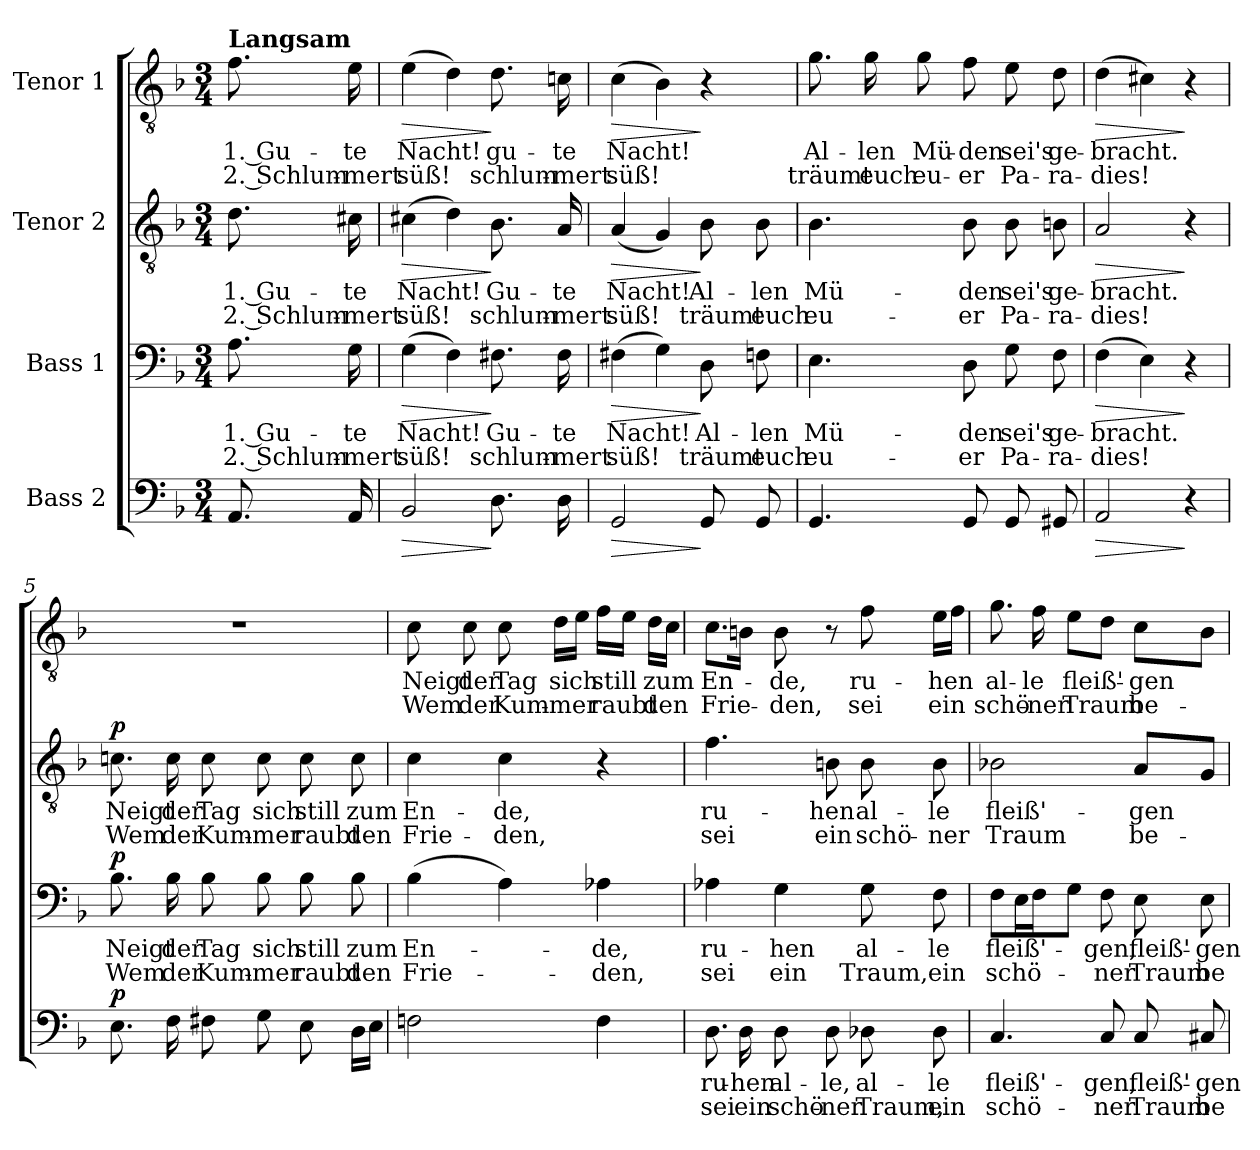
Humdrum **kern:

**kern	**text	**text	**dynam	**kern	**text	**text	**dynam	**kern	**text	**text	**dynam	**kern	**text	**text	**dynam
*part4	*part4	*part4	*part4	*part3	*part3	*part3	*part3	*part2	*part2	*part2	*part2	*part1	*part1	*part1	*part1
*staff4	*staff4	*staff4	*staff4	*staff3	*staff3	*staff3	*staff3	*staff2	*staff2	*staff2	*staff2	*staff1	*staff1	*staff1	*staff1
*I"Bass 2	*	*	*	*I"Bass 1	*	*	*	*I"Tenor 2	*	*	*	*I"Tenor 1	*	*	*
*clefF4	*	*	*	*clefF4	*	*	*	*clefGv2	*	*	*	*clefGv2	*	*	*
*k[b-]	*	*	*	*k[b-]	*	*	*	*k[b-]	*	*	*	*k[b-]	*	*	*
*M3/4	*	*	*	*M3/4	*	*	*	*M3/4	*	*	*	*M3/4	*	*	*
=	=	=	=	=	=	=	=	=	=	=	=	=	=	=	=
!	!	!	!	!	!	!	!	!	!	!	!	!LO:TX:a:B:t=Langsam	!	!	!
8.AA/	.	.	.	8.A\	1. Gu-	2. Schlum-	.	8.d\	1. Gu-	2. Schlum-	.	8.f\	1. Gu-	2. Schlum-	.
16AA/	.	.	.	16G\	-te	-mert	.	16c#X\	-te	-mert	.	16e\	-te	-mert	.
=1	=1	=1	=1	=1	=1	=1	=1	=1	=1	=1	=1	=1	=1	=1	=1
!	!	!	!LO:HP:b	!	!	!	!LO:HP:b	!	!	!	!LO:HP:b	!	!	!	!LO:HP:b
2BB-/	.	.	>	(4G\	Nacht!	süß!	>	(4c#X\	Nacht!	süß!	>	(4e\	Nacht!	süß!	>
.	.	.	.	4F\)	.	.	.	4d\)	.	.	.	4d\)	.	.	.
8.D\	.	.	]	8.F#X\	Gu-	schlum-	]	8.B-\	Gu-	schlum-	]	8.d\	gu-	schlum-	]
16D\	.	.	.	16F#\	-te	-mert	.	16A/	-te	-mert	.	16cn\	-te	-mert	.
=2	=2	=2	=2	=2	=2	=2	=2	=2	=2	=2	=2	=2	=2	=2	=2
!	!	!	!LO:HP:b	!	!	!	!LO:HP:b	!	!	!	!LO:HP:b	!	!	!	!LO:HP:b
2GG/	.	.	>	(4F#X\	Nacht!	süß!	>	(4A/	Nacht!	süß!	>	(4c\	Nacht!	süß!	>
.	.	.	.	4G\)	.	.	.	4G/)	.	.	.	4B-\)	.	.	.
8GG/	.	.	]	8D\	Al-	träumt	]	8B-\	Al-	träumt	]	4r	.	.	]
8GG/	.	.	.	8Fn\	-len	euch	.	8B-\	-len	euch	.	.	.	.	.
!!LO:LB:g=z
=3	=3	=3	=3	=3	=3	=3	=3	=3	=3	=3	=3	=3	=3	=3	=3
4.GG/	.	.	.	4.E\	Mü-	eu-	.	4.B-\	Mü-	eu-	.	8.g\	Al-	träumt	.
.	.	.	.	.	.	.	.	.	.	.	.	16g\	-len	euch	.
.	.	.	.	.	.	.	.	.	.	.	.	8g\	Mü-	eu-	.
8GG/	.	.	.	8D\	-den	-er	.	8B-\	-den	-er	.	8f\	-den	-er	.
8GG/	.	.	.	8G\	sei's	Pa-	.	8B-\	sei's	Pa-	.	8e\	sei's	Pa-	.
8GG#X/	.	.	.	8F\	ge-	-ra-	.	8Bn\	ge-	-ra-	.	8d\	ge-	-ra-	.
=4	=4	=4	=4	=4	=4	=4	=4	=4	=4	=4	=4	=4	=4	=4	=4
!	!	!	!LO:HP:b	!	!	!	!LO:HP:b	!	!	!	!LO:HP:b	!	!	!	!LO:HP:b
2AA/	.	.	>	(4F\	-bracht.	-dies!	>	2A/	-bracht.	-dies!	>	(4d\	-bracht.	-dies!	>
.	.	.	.	4E\)	.	.	.	.	.	.	.	4c#X\)	.	.	.
4r	.	.	]	4r	.	.	]	4r	.	.	]	4r	.	.	]
=5	=5	=5	=5	=5	=5	=5	=5	=5	=5	=5	=5	=5	=5	=5	=5
!	!	!	!LO:DY:a	!	!	!	!LO:DY:a	!	!	!	!LO:DY:a	!	!	!	!
8.E\	.	.	p	8.B-\	Neigt	Wem	p	8.cn\	Neigt	Wem	p	2.r	.	.	.
16F\	.	.	.	16B-\	der	der	.	16c\	der	der	.	.	.	.	.
8F#X\	.	.	.	8B-\	Tag	Kum-	.	8c\	Tag	Kum-	.	.	.	.	.
8G\	.	.	.	8B-\	sich	-mer	.	8c\	sich	-mer	.	.	.	.	.
8E\	.	.	.	8B-\	still	raubt	.	8c\	still	raubt	.	.	.	.	.
16D\LL	.	.	.	8B-\	zum	den	.	8c\	zum	den	.	.	.	.	.
16E\JJ	.	.	.	.	.	.	.	.	.	.	.	.	.	.	.
!!LO:PB:g=z
=6	=6	=6	=6	=6	=6	=6	=6	=6	=6	=6	=6	=6	=6	=6	=6
2Fn\	.	.	.	(4B-\	En-	Frie-	.	4c\	En-	Frie-	.	8c\	Neigt	Wem	.
.	.	.	.	.	.	.	.	.	.	.	.	8c\	der	der	.
.	.	.	.	4A\)	.	.	.	4c\	-de,	-den,	.	8c\	Tag	Kum-	.
.	.	.	.	.	.	.	.	.	.	.	.	16d\LL	sich	-mer	.
.	.	.	.	.	.	.	.	.	.	.	.	16e\JJ	.	.	.
4F\	.	.	.	4A-X\	-de,	-den,	.	4r	.	.	.	16f\LL	still	raubt	.
.	.	.	.	.	.	.	.	.	.	.	.	16e\JJ	.	.	.
.	.	.	.	.	.	.	.	.	.	.	.	16d\LL	zum	den	.
.	.	.	.	.	.	.	.	.	.	.	.	16c\JJ	.	.	.
=7	=7	=7	=7	=7	=7	=7	=7	=7	=7	=7	=7	=7	=7	=7	=7
8.D\	ru-	sei	.	4A-X\	ru-	sei	.	4.f\	ru-	sei	.	8.c\L	En-	Frie-	.
16D\	-hen	ein	.	.	.	.	.	.	.	.	.	16Bn\Jk	.	.	.
8D\	al-	schö-	.	4G\	-hen	ein	.	.	.	.	.	8B\	-de,	-den,	.
8D\	-le,	-ner	.	.	.	.	.	8Bn\	-hen	ein	.	8r	.	.	.
8D-X\	al-	Traum,	.	8G\	al-	Traum,	.	8B\	al-	schö-	.	8f\	ru-	sei	.
8D-\	-le	ein	.	8F\	-le	ein	.	8B\	-le	-ner	.	16e\LL	-hen	ein	.
.	.	.	.	.	.	.	.	.	.	.	.	16f\JJ	.	.	.
=8	=8	=8	=8	=8	=8	=8	=8	=8	=8	=8	=8	=8	=8	=8	=8
4.C/	fleiß'-	schö-	.	8F\L	fleiß'-	schö-	.	2B-X\	fleiß'-	Traum	.	8.g\	al-	schö-	.
.	.	.	.	16E\L	.	.	.	.	.	.	.	.	.	.	.
.	.	.	.	16F\J	.	.	.	.	.	.	.	16f\	-le	-ner	.
.	.	.	.	8G\J	.	.	.	.	.	.	.	8e\L	fleiß'-	Traum	.
8C/	-gen,	-ner	.	8F\	-gen,	-ner	.	.	.	.	.	8d\J	.	.	.
8C/	fleiß'-	Traum	.	8E\	fleiß'-	Traum	.	8A/L	-gen	be-	.	8c\L	-gen	be-	.
8C#X/	-gen	be-	.	8E\	-gen	be-	.	8G/J	.	.	.	8B-\J	.	.	.
=	=	=	=	=	=	=	=	=	=	=	=	=	=	=	=
*-	*-	*-	*-	*-	*-	*-	*-	*-	*-	*-	*-	*-	*-	*-	*-
